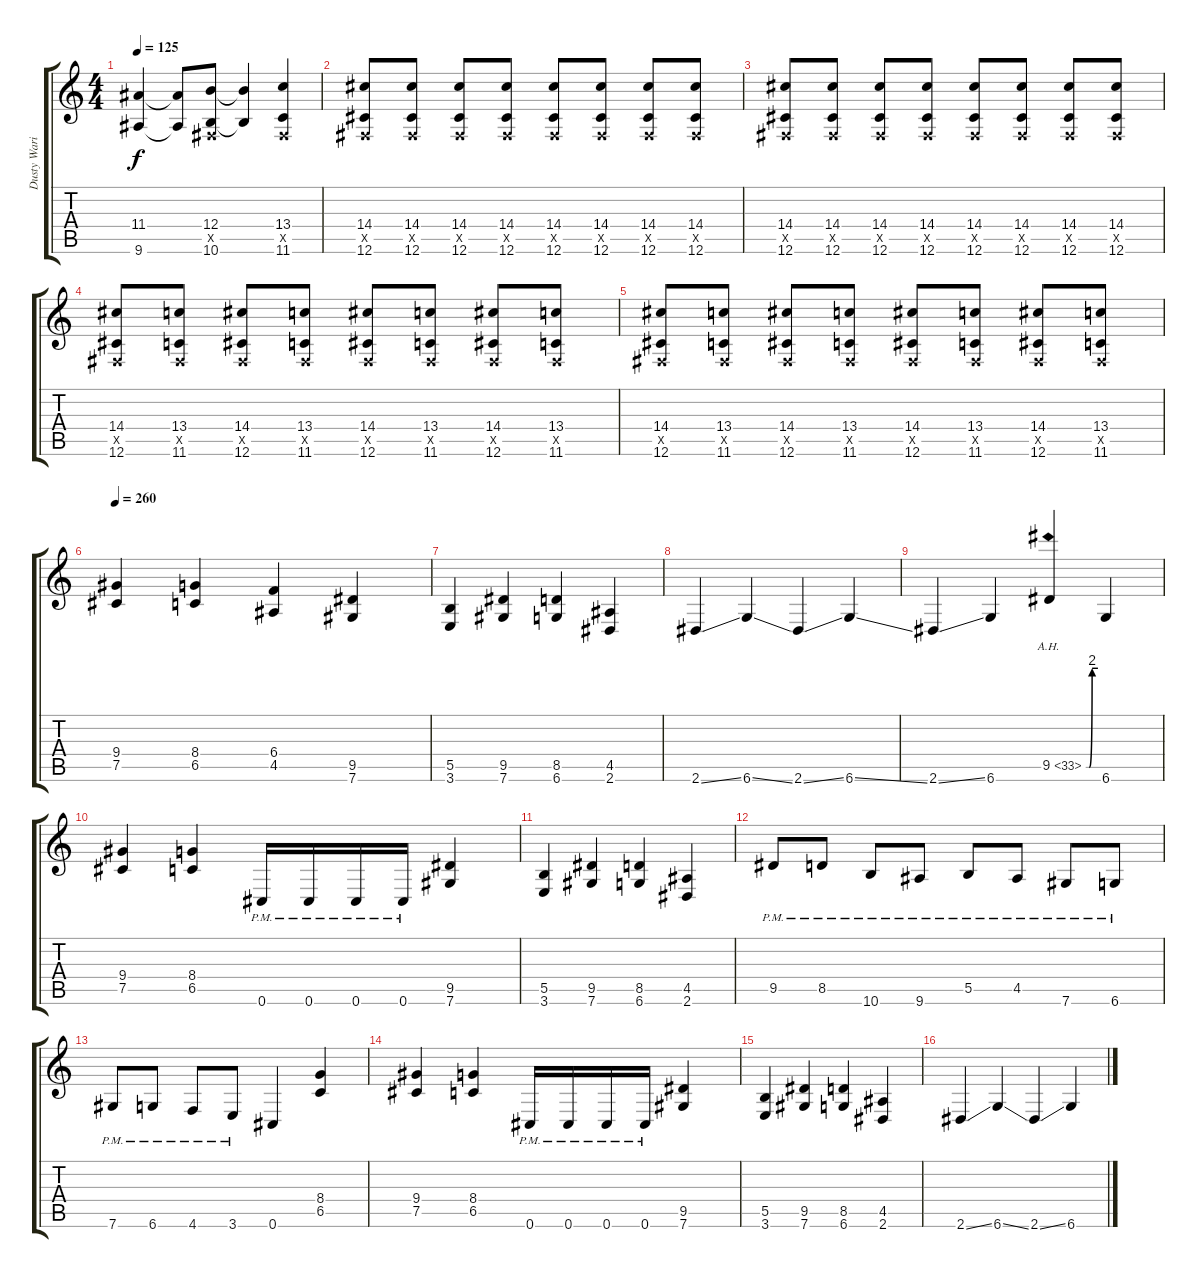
\track ("Dusty Waring - Rhythm" "Dusty Wari") {instrument distortionguitar}
\staff {score tabs}
\tuning (Db4 Ab3 E3 B2 Gb2 Db2) {hide}
\ts (4 4)
\tempo 125
\clef g2
\ks c
(11.4{t} 9.6{t}).4{dy f} (11.4{t} 9.6{t}).8 (12.4 0.5{x} 10.6).8 (12.4{t} 10.6{t}).4 (13.4 0.5{x} 11.6).4 |
(14.4 0.5{x} 12.6).8 (14.4 0.5{x} 12.6).8 (14.4 0.5{x} 12.6).8 (14.4 0.5{x} 12.6).8 (14.4 0.5{x} 12.6).8 (14.4 0.5{x} 12.6).8 (14.4 0.5{x} 12.6).8 (14.4 0.5{x} 12.6).8 |
(14.4 0.5{x} 12.6).8 (14.4 0.5{x} 12.6).8 (14.4 0.5{x} 12.6).8 (14.4 0.5{x} 12.6).8 (14.4 0.5{x} 12.6).8 (14.4 0.5{x} 12.6).8 (14.4 0.5{x} 12.6).8 (14.4 0.5{x} 12.6).8 |
(14.4 0.5{x} 12.6).8 (13.4 0.5{x} 11.6).8 (14.4 0.5{x} 12.6).8 (13.4 0.5{x} 11.6).8 (14.4 0.5{x} 12.6).8 (13.4 0.5{x} 11.6).8 (14.4 0.5{x} 12.6).8 (13.4 0.5{x} 11.6).8 |
(14.4 0.5{x} 12.6).8 (13.4 0.5{x} 11.6).8 (14.4 0.5{x} 12.6).8 (13.4 0.5{x} 11.6).8 (14.4 0.5{x} 12.6).8 (13.4 0.5{x} 11.6).8 (14.4 0.5{x} 12.6).8 (13.4 0.5{x} 11.6).8 |
\tempo 260
(9.4 7.5).4 (8.4 6.5).4 (6.4 4.5).4 (9.5 7.6).4 |
(5.5 3.6).4 (9.5 7.6).4 (8.5 6.6).4 (4.5 2.6).4 |
2.6{ss}.4 6.6{ss}.4 2.6{ss}.4 6.6{ss}.4 |
2.6{ss}.4 6.6.4 9.5{be (custom 0 0 15 0 30 8 60 8) ah 24}.4 6.6.4 |
(9.4 7.5).4 (8.4 6.5).4 0.6{pm}.16 0.6{pm}.16 0.6{pm}.16 0.6{pm}.16 (9.5 7.6).4 |
(5.5 3.6).4 (9.5 7.6).4 (8.5 6.6).4 (4.5 2.6).4 |
9.5{pm}.8 8.5{pm}.8 10.6{pm}.8 9.6{pm}.8 5.5{pm}.8 4.5{pm}.8 7.6{pm}.8 6.6{pm}.8 |
7.6{pm}.8 6.6{pm}.8 4.6{pm}.8 3.6{pm}.8 0.6.4 (8.4 6.5).4 |
(9.4 7.5).4 (8.4 6.5).4 0.6{pm}.16 0.6{pm}.16 0.6{pm}.16 0.6{pm}.16 (9.5 7.6).4 |
(5.5 3.6).4 (9.5 7.6).4 (8.5 6.6).4 (4.5 2.6).4 |
2.6{ss}.4 6.6{ss}.4 2.6{ss}.4 6.6{ss}.4
